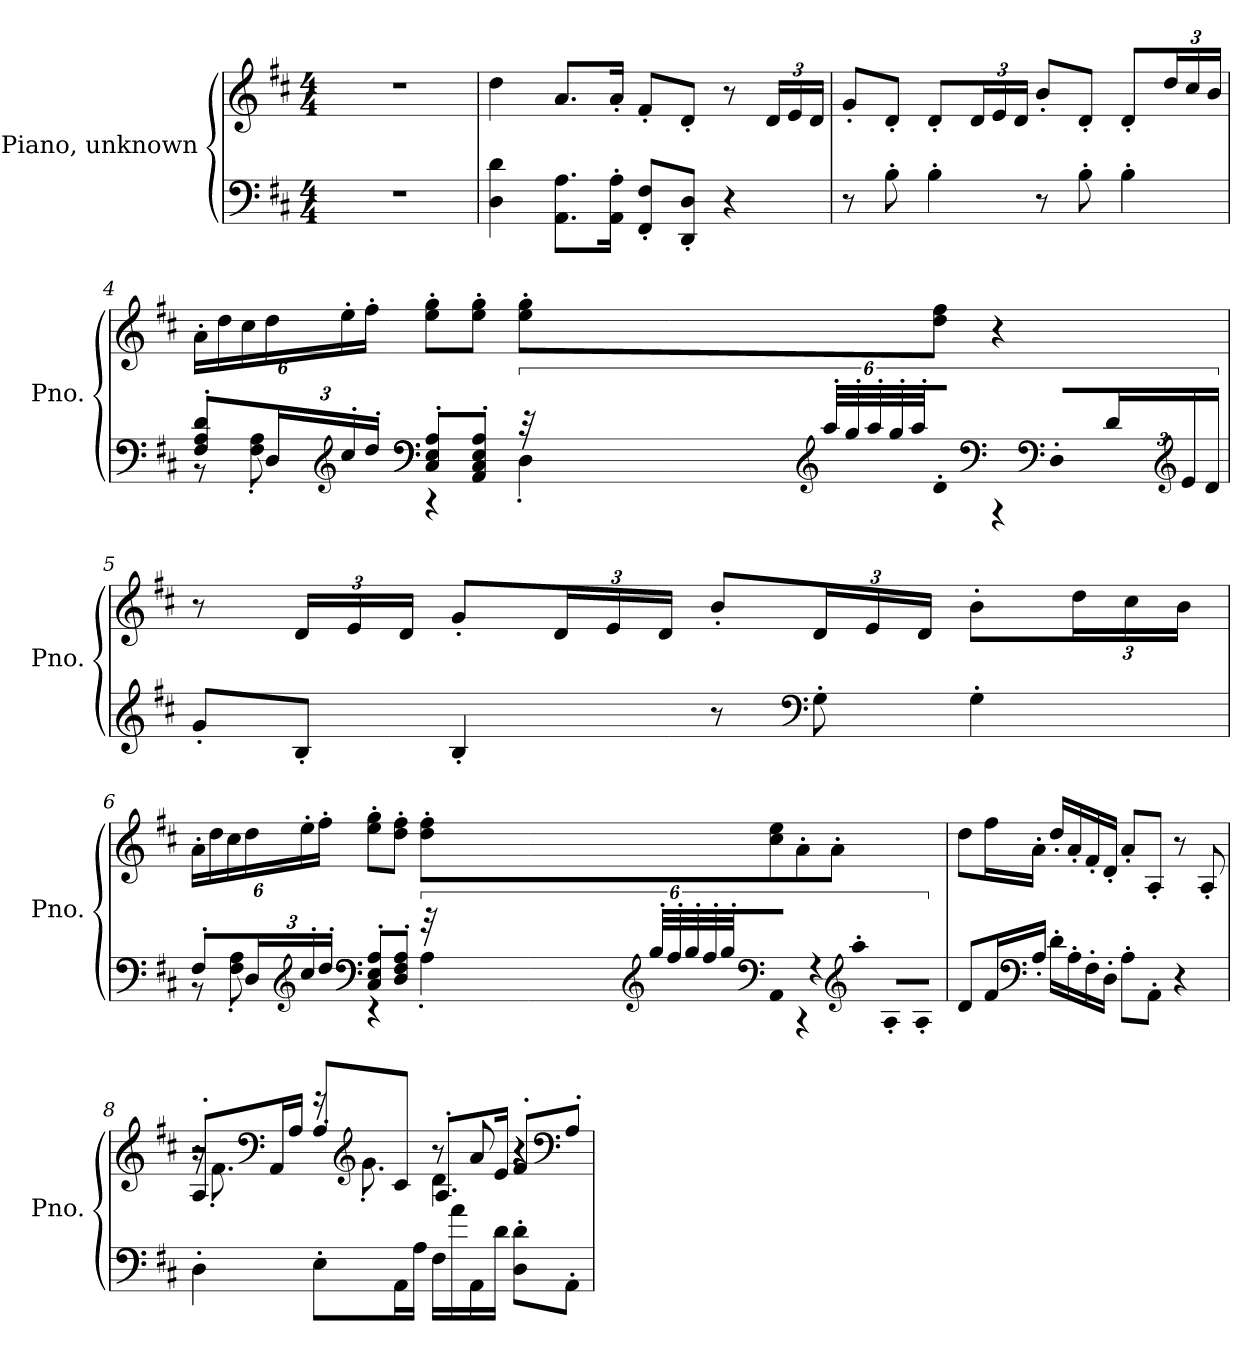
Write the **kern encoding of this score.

**kern	**kern
*part1	*part1
*staff2	*staff1
*I"Piano, unknown	*
*I'Pno.	*
*clefF4	*clefG2
*k[f#c#]	*k[f#c#]
*M4/4	*M4/4
*MM120	*MM120
=1	=1
1r	1r
=2	=2
4D\ 4d\	4dd\
8.AA\ 8.A\L	8.a/L
16AA\' 16A\'Jk	16a'/Jk
8FF#/' 8F#/'L	8f#'/L
8DD/' 8D/'J	8d'/J
4r	8r
*	*Xbrackettup
.	24d/LL
.	24e/
.	24d/JJ
=3	=3
8r	8g'/L
8B'\	8d'/J
4B'\	8d'/L
.	24d/L
.	24e/
.	24d/JJ
8r	8b'/L
8B'\	8d'/J
4B'\	8d'/L
.	24dd/L
.	24cc#/
.	24b/JJ
!!LO:LB:g=z
=4	=4
*^	*
8F#/' 8A/' 8d/'L	8r	24a'\LL
.	.	24dd\
.	.	24cc#\
*Xbrackettup	*	*
24D/L	8F#\' 8A\'	24dd\
*clefG2	*	*
24cc#'/	.	24ee'\
24dd'/JJ	.	24ff#'\JJ
*clefF4	*	*
8C#/' 8E/' 8A/'L	4r	8ee\' 8gg\'L
8AA/' 8C#/' 8E/' 8A/'J	.	8ee\' 8gg\'J
*brackettup	*	*
48r	4D'\	8ee\' 8gg\'L
*clefG2	*	*
48aa'/LLL	.	.
48gg'/	.	.
*Xbrackettup	*	*
48aa'/	.	.
48gg'/	.	.
48aa'/JJ	.	.
8d'/J	.	8dd\ 8ff#\J
*clefF4	*	*
8D'/L	4r	4r
24d/L	.	.
*clefG2	*	*
24e/	.	.
24d/JJ	.	.
*v	*v	*
!!LO:LB:g=z
=5	=5
8g'/L	8r
8B'/J	24d/LL
.	24e/
.	24d/JJ
4B'/	8g'/L
.	24d/L
.	24e/
.	24d/JJ
8r	8b'/L
*clefF4	*
8G'\	24d/L
.	24e/
.	24d/JJ
4G'\	8b'\L
.	24dd\L
.	24cc#\
.	24b\JJ
!!LO:LB:g=z
=6	=6
*^	*
8F#'/L	8r	24a'\LL
.	.	24dd\
.	.	24cc#\
24D/L	8F#\' 8A\'	24dd\
*clefG2	*	*
24cc#'/	.	24ee'\
24dd'/JJ	.	24ff#'\JJ
*clefF4	*	*
8C#/' 8E/' 8A/'L	4r	8ee\' 8gg\'L
8D/' 8F#/' 8A/'J	.	8dd\' 8ff#\'J
*brackettup	*	*
48r	4A'\	8dd\' 8ff#\'L
*clefG2	*	*
48gg'/LLL	.	.
48ff#'/	.	.
*Xbrackettup	*	*
48gg'/	.	.
48ff#'/	.	.
48gg'/J	.	.
*clefF4	*	*
16AA/JJ	.	8cc#\ 8ee\
32r	.	.
*clefG2	*	*
32aa'/	.	.
8A'/L	4r	8a'\
8A'/J	.	8a'\J
*v	*v	*
=7	=7
8d/L	8dd\L
16f#/L	16ff#\L
*clefF4	*
16A'/JJ	16a'\JJ
16d'\LL	16dd'/LL
16A'\	16a'/
16F#'\	16f#'/
16D'\JJ	16d'/JJ
8A'\L	8a'/L
8AA'\J	8A'/J
4r	8r
.	8A'/
!!LO:LB:g=z
=8	=8
*	*^
*	*	*^
4D'\	2r	16r	8A'/L
.	.	8.f#'\	.
*	*clefF4	*	*
.	.	.	16AA/L
.	.	.	16A/JJ
8E'\L	.	16r	8A'/L
*	*clefG2	*	*
.	.	8.g'\	.
16AA\L	.	.	8c#/J
16A\JJ	.	.	.
16F#\LL	8r	4d\	8.A'/L
16a\	.	.	.
16AA\	8a/	.	.
16d\JJ	.	.	16e/Jk
8D\' 8d\'L	4r	4r	8f#'/L
*	*clefF4	*	*
8AA'\J	.	.	8A'/J
*	*v	*v	*v
=	=
*-	*-
